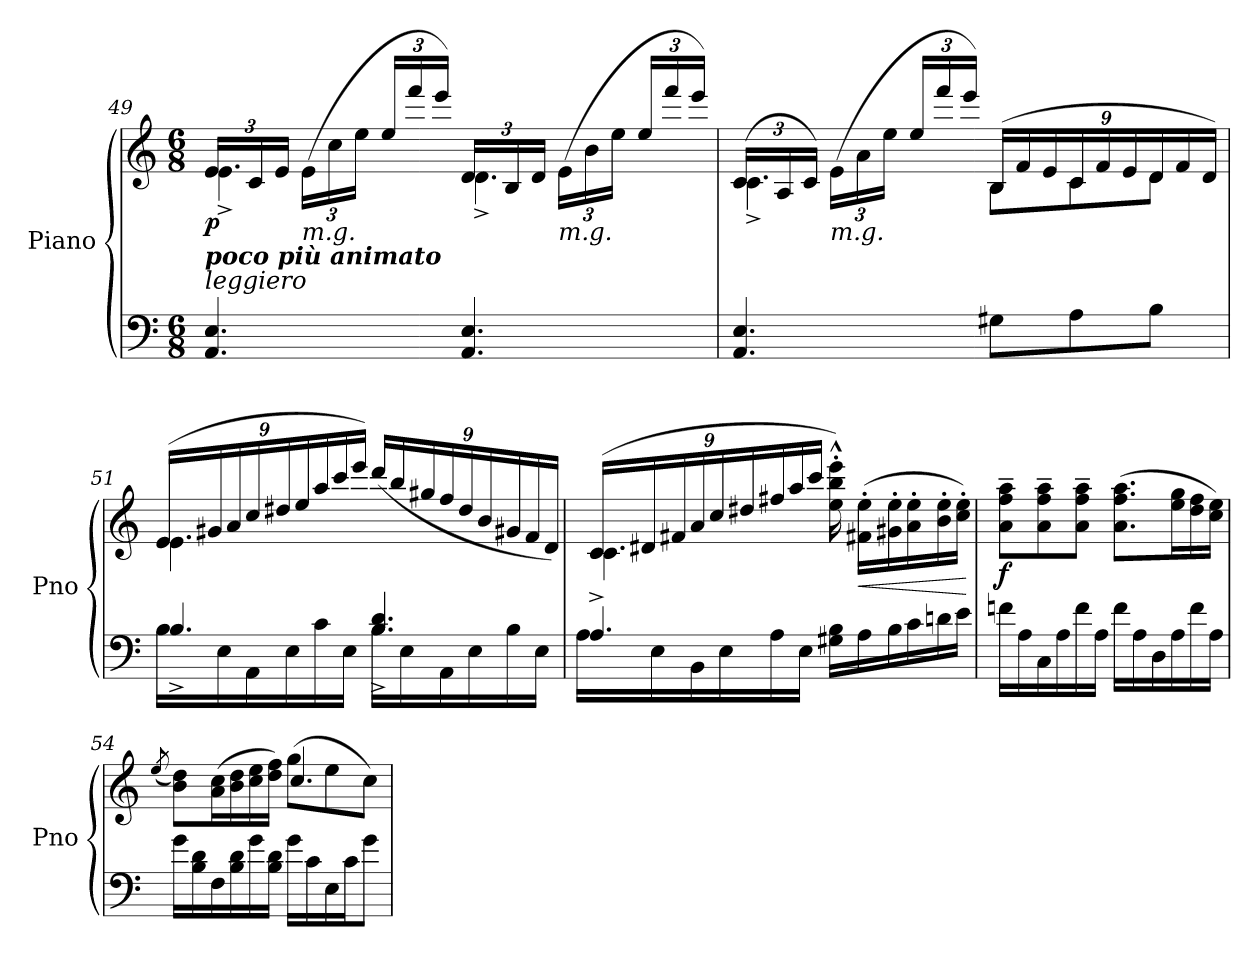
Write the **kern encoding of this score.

**kern	**kern	**dynam
*part1	*part1	*part1
*staff2	*staff1	*staff1/2
*I"Piano	*	*
*I'Pno	*	*
*clefF4	*clefG2	*
*k[]	*k[]	*
*M6/8	*M6/8	*
*MM84	*MM84	*
*	*Xbrackettup	*
=49	=49	=49
*	*^	*
!LO:TX:a:i:t=leggiero	!	!	!
!LO:TX:a:Bi:t=poco più animato	!	!	!
!	!	!	!LO:DY:b
4.AA/ 4.E/	24e/LL	4.e^\	p
.	24c/	.	.
.	24e/JJ	.	.
!	!LO:TX:b:i:t=m.g.	!	!
.	(24e\LL	.	.
.	24cc\	.	.
.	24ee\JJ	.	.
.	24ee/LL	.	.
.	24fff/	.	.
.	24eee/JJ)	.	.
4.AA/ 4.E/	24d/LL	4.d^\	.
.	24B/	.	.
.	24d/JJ	.	.
!	!LO:TX:b:i:t=m.g.	!	!
.	(24e\LL	.	.
.	24b\	.	.
.	24ee\JJ	.	.
.	24ee/LL	.	.
.	24fff/	.	.
.	24eee/JJ)	.	.
!!LO:LB:g=z	!!
=50	=50	=50	=50
4.AA/ 4.E/	(24c/LL	4.c^\	.
.	24A/	.	.
.	24c/JJ)	.	.
!	!LO:TX:b:i:t=m.g.	!	!
.	(24e\LL	.	.
.	24a\	.	.
.	24ee\JJ	.	.
.	24ee/LL	.	.
.	24fff/	.	.
.	24eee/JJ)	.	.
8G#X\L	(24B/LL	8B\L	.
.	24f/	.	.
.	24e/	.	.
8A\	24c/	8c\	.
.	24f/	.	.
.	24e/	.	.
8B\J	24d/	8d\J	.
.	24f/	.	.
.	24d/JJ)	.	.
=51	=51	=51	=51
*^	*	*	*
16B\LL	4.B^/	(24e/LL	4.e\	.
.	.	24g#X/	.	.
16E\	.	.	.	.
.	.	24a/	.	.
16AA\	.	24cc/	.	.
.	.	24dd#X/	.	.
16E\	.	.	.	.
.	.	24ee/	.	.
16c\	.	24aa/	.	.
.	.	24ccc/	.	.
16E\JJ	.	.	.	.
.	.	24eee/JJ)	.	.
16B\LL	4.B/^ 4.d/^	(24ddd/LL	4.ryy	.
.	.	24bb/	.	.
16E\	.	.	.	.
.	.	24gg#X/	.	.
16AA\	.	24ff/	.	.
.	.	24dd#/	.	.
16E\	.	.	.	.
.	.	24b/	.	.
16B\	.	24g#X/	.	.
.	.	24f/	.	.
16E\JJ	.	.	.	.
.	.	24d/JJ)	.	.
!!LO:LB:g=z	!!
=52	=52	=52	=52	=52
4.A^/	16A\LL	(24c/LL	4.c\	.
.	.	24d#X/	.	.
.	16E\	.	.	.
.	.	24f#X/	.	.
.	16BB\	24a/	.	.
.	.	24cc/	.	.
.	16E\	.	.	.
.	.	24dd#X/	.	.
.	16A\	24ff#X/	.	.
.	.	24aa/	.	.
.	16E\JJ	.	.	.
.	.	24ccc/JJ	.	.
16G#X\ 16B\LL	4.ryy	16ee\'^^ 16bb\'^^ 16eee\'^^)	4.ryy	.
*	*	*MM80	*	*
!	!	!	!	!LO:HP:b
16A\	.	(>16f#X\' 16ee\'LL	.	<
16B\	.	16g#X\' 16ee\'	.	.
16c\	.	16a\' 16ee\'	.	.
16dn\	.	16b\' 16ee\'	.	.
16e\JJ	.	16cc\' 16ee\'JJ)	.	.
*v	*v	*	*	*
*	*v	*v	*
.	.	[
=53	=53	=53
!	!	!LO:DY:b
16fn\LL	8a\~ 8ff\~ 8aa\~L	f
16A\	.	.
16C\	8a\~ 8ff\~ 8aa\~	.
16A\	.	.
16f\	8a\~ 8ff\~ 8aa\~J	.
16A\JJ	.	.
16f\LL	(8.a\ 8.ff\ 8.aa\L	.
16A\	.	.
16D\	.	.
16A\	16ee\ 16gg\L	.
16f\	16dd\ 16ff\	.
16A\JJ	16cc\ 16ee\JJ)	.
!!LO:LB:g=z
=54	=54	=54
.	(8qee/	.
*	*^	*
16g\LL	8b\ 8dd\L)	4.ryy	.
16B\ 16d\	.	.	.
16F\	(>16a\ 16cc\L	.	.
16B\ 16d\	16b\ 16dd\	.	.
16g\	16cc\ 16ee\	.	.
16B\ 16d\JJ	16dd\ 16ff\JJ)	.	.
16g\LL	(8gg\L	4.cc/	.
16c\	.	.	.
16E\	8ee\	.	.
16c\J	.	.	.
8g\J	8cc\J)	.	.
*	*v	*v	*
=	=	=
*-	*-	*-
